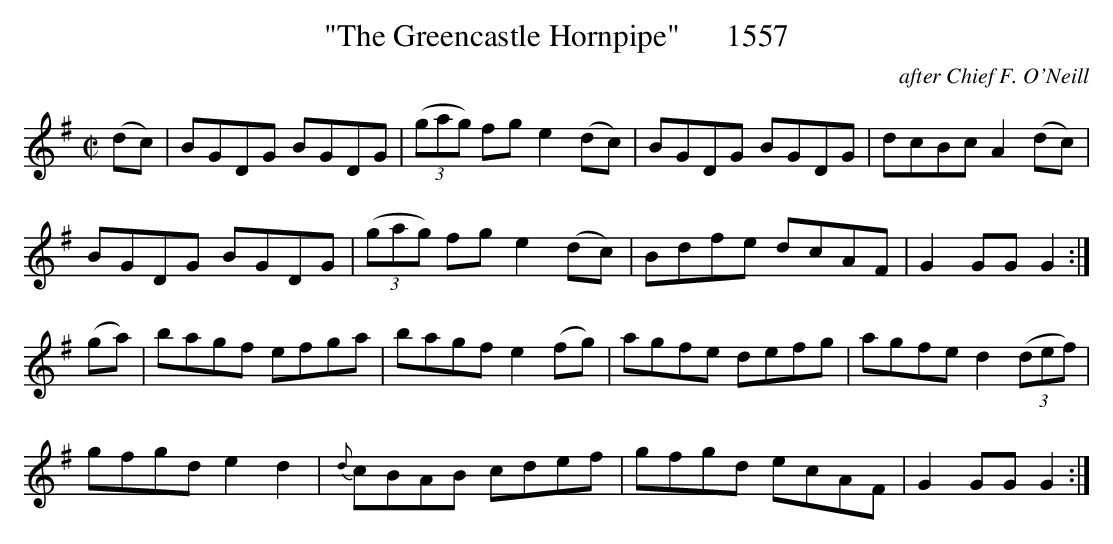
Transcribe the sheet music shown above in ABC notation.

X:1
T:"The Greencastle Hornpipe"      1557
C:after Chief F. O'Neill
BRENNAN July 2003 (HTTP://WWW.SOSYOURMOM.COM)
M:C|
L:1/8
K:G
(dc)|BGDG BGDG| (3(gag) fg e2(dc)|BGDG BGDG|dcBc A2(dc)|
BGDG BGDG| (3(gag) fg e2(dc)|Bdfe dcAF|G2GG G2:|
(ga)|bagf efga|bagf e2(fg)|agfe defg|agfe d2 (3(def)|
gfgd e2d2|{d}cBAB cdef|gfgd ecAF|G2GG G2:|
